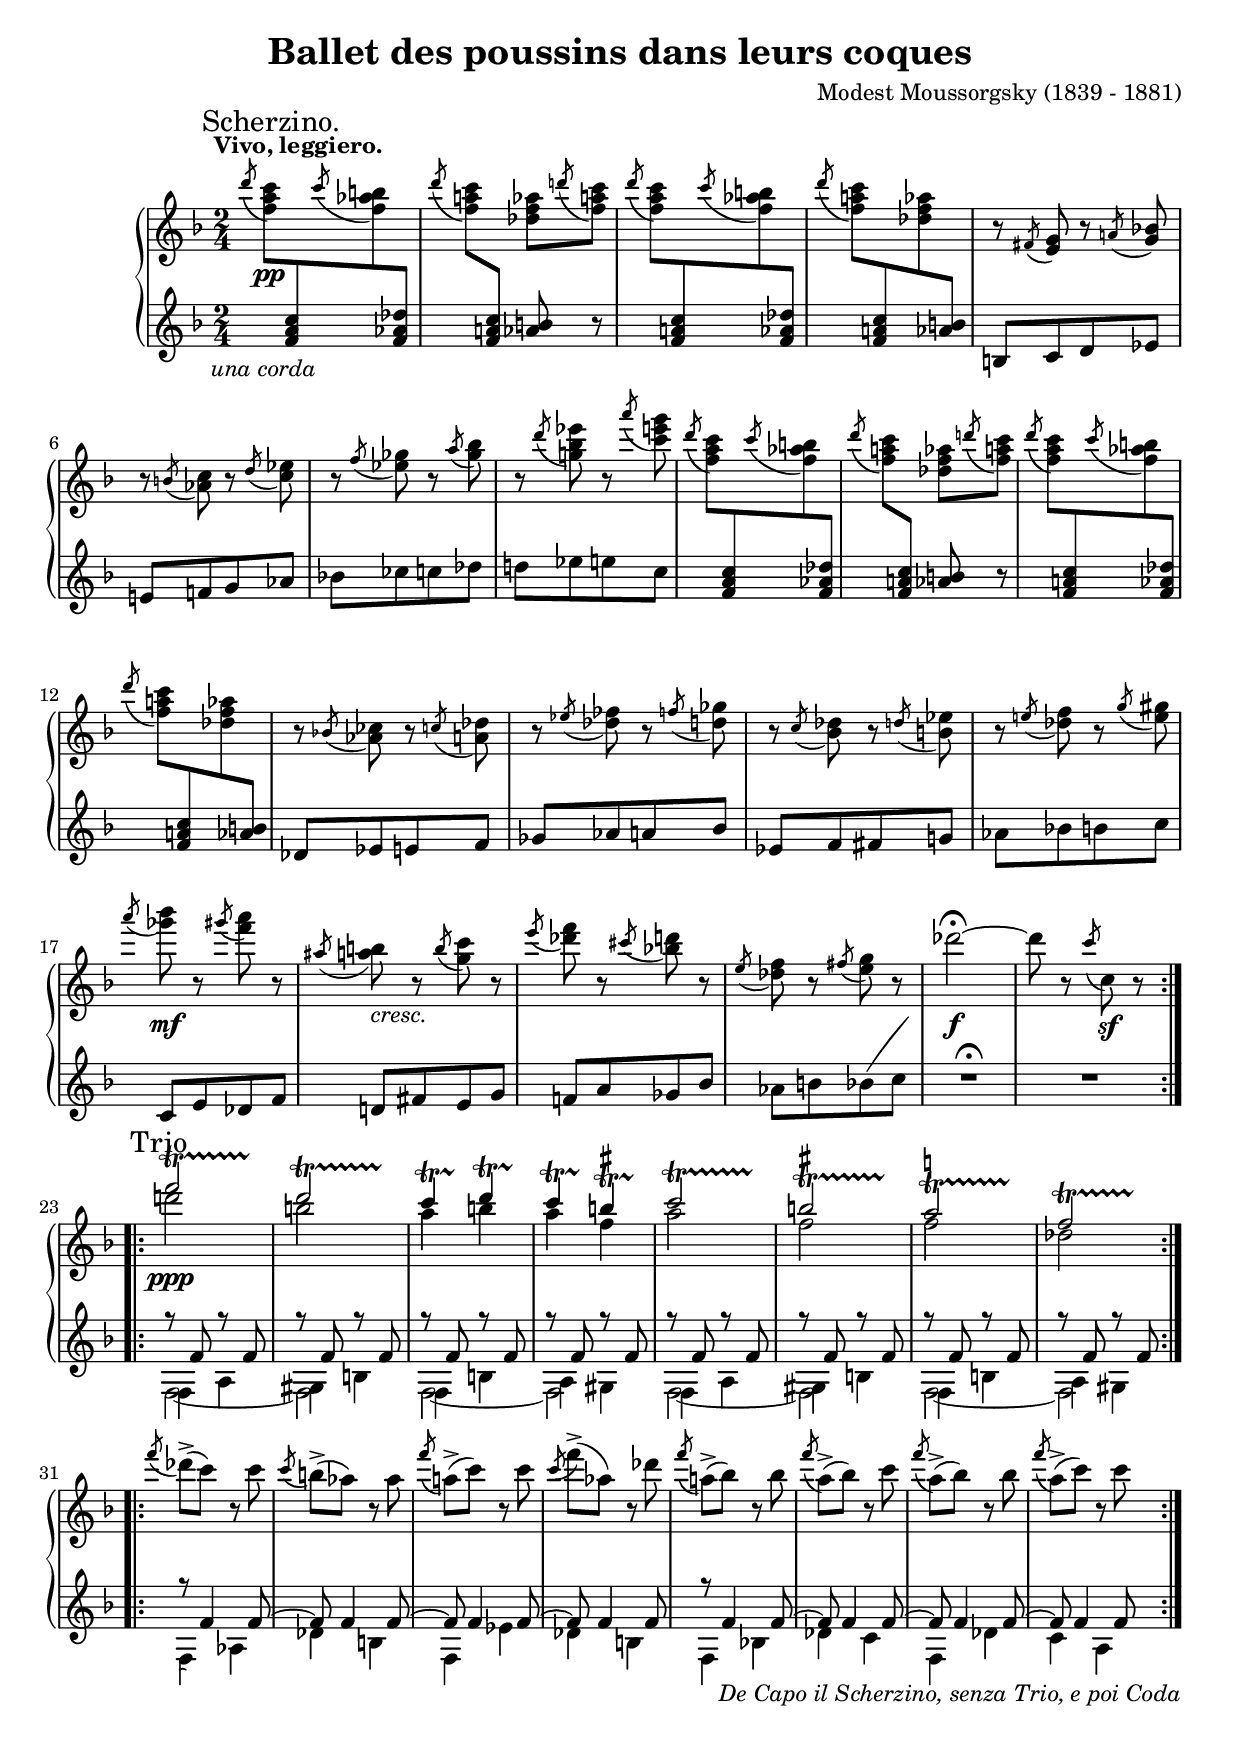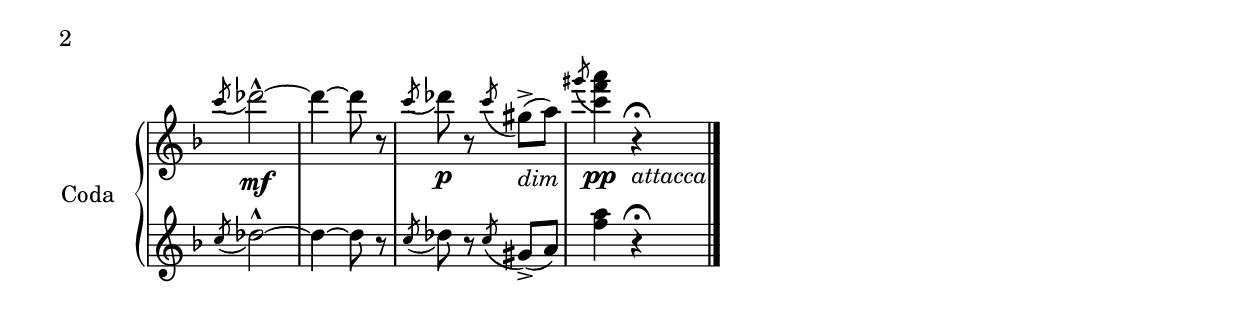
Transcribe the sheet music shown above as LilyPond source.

\version "2.18.2"
\language "english"

\header {
  title        = "Ballet des poussins dans leurs coques"
  composer     = "Modest Moussorgsky (1839 - 1881)"
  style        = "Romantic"
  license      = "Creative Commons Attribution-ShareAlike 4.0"
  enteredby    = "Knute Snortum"
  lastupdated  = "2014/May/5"
  date         = "1874"
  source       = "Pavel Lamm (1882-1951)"

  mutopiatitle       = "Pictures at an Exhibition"
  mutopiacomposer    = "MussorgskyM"
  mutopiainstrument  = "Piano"
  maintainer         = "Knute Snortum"
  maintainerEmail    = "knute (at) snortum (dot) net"
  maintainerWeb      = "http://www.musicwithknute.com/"
}

scherzino = {
  \once
  \override Score.RehearsalMark.self-alignment-X = #LEFT
  \mark "Scherzino."
}

trio = {
  \once
  \override Score.RehearsalMark.self-alignment-X = #LEFT
  \mark "Trio"
}

daCapoAdjust = {
  \override TextScript.X-offset = -38
  \override TextScript.Y-offset = -3
}

daCapo = \markup { \italic "De Capo il Scherzino, senza Trio, e poi Coda" }
cres = \markup { \italic "cresc." }
dimin = \markup { \italic "dim" }
attacca = \markup { \italic "attacca  " }

staffUp = \change Staff = "up"
staffDown = \change Staff = "down"

slurAcrossStaves = {
  \shape #'((0.1 . 0.1) (1 . 2) (1 . 3.5) (1 . 5)) Slur
}

highVoice = \relative c''' {
  \tempo "Vivo, leggiero."
  \scherzino
  | \acciaccatura { d8 } <f, a c>8 [ \pp \staffDown <f, a c> \staffUp
    \acciaccatura { c''8 } <f, af b> \staffDown <f, af df> ] \staffUp
  | \acciaccatura { d''8 } <f, a c>8 \staffDown <f, a c> \staffUp
    <df' f af> [ \acciaccatura { d'8 } <f, a c> ]
  | \acciaccatura { d'8 } <f, a c>8 [ \staffDown <f, a c> \staffUp
    \acciaccatura { c''8 } <f, af b> \staffDown <f, af df> ] \staffUp
  | \acciaccatura { d''8 } <f, a c>8 [ \staffDown <f, a c> \staffUp
    <df' f af> \staffDown <af b> ] \staffUp
  | r8 \acciaccatura { fs8 } <e g> r \acciaccatura { a8 } <g bf>
  | r8 \acciaccatura { b8 } <af c> r \acciaccatura { d8 } <c ef>
  | r8 \acciaccatura { f8 } <ef gf> r \acciaccatura { a8 } <gf bf>

  \barNumberCheck #8
  | r8 \acciaccatura { d'8 } <g, bf ef> r \acciaccatura { a'8 } <c, e g>
  | \acciaccatura { d8 } <f, a c>8 [ \staffDown <f, a c> \staffUp
    \acciaccatura { c''8 } <f, af b> \staffDown <f, af df> ] \staffUp
  | \acciaccatura { d''8 } <f, a c>8 \staffDown <f, a c> \staffUp
    <df' f af> [ \acciaccatura { d'8 } <f, a c> ]
  | \acciaccatura { d'8 } <f, a c>8 [ \staffDown <f, a c> \staffUp
    \acciaccatura { c''8 } <f, af b> \staffDown <f, af df> ] \staffUp
  | \acciaccatura { d''8 } <f, a c>8 [ \staffDown <f, a c> \staffUp
    <df' f af> \staffDown <af b> ] \staffUp
  | r8 \acciaccatura { bf8 } <af cf> r \acciaccatura { c8 } <a df>
  | r8 \acciaccatura { ef'8 } <df ff> r \acciaccatura { f8 } <d gf>
  | r8 \acciaccatura { c8 } <bf df> r \acciaccatura { d8 }  <b ef>
  | r8 \acciaccatura { e8 } <df f> r \acciaccatura { g8 } <e gs>
  | \acciaccatura { a'8 } <gf bf>8 \mf r \acciaccatura { gs8 } <f a> r
  | \acciaccatura { as,8 } <a b>8 _\cres r \acciaccatura { b8 } <g c> r
  | \acciaccatura { e'8 } <df f>8 r \acciaccatura { cs8 } <bf d> r
  | \acciaccatura { e,8 } <df f>8 r \acciaccatura { fs8 } <e g> r
  | df'2 ~ \f \fermata
  | df8 r \acciaccatura { c8 } c,8 \sf r \break
}

lowVoice = \relative c'' {
  | \acciaccatura { s8 } s2 \unaCorda
  | s4 <af b>8 r
  | s2 * 2
  | b,8 [ c d ef ]
  | e8 [ f g af ]
  | bf8 [ cf c df ]

  \barNumberCheck #8
  | d [ ef e c ]
  | s2
  | s4 <af b>8 r
  | s2 * 2
  | df,8 [ ef e f ]
  | gf8 [ af a bf ]
  | ef,8 [ f fs g ]

  \barNumberCheck #16
  | af8 [ bf b c ]
  | c,8 [ e df f ]
  | d [ fs e g ]
  | f [ a gf bf ]
  | af [ b \slurAcrossStaves bf ( c ) ]
  | R2 \fermataMarkup
  | R2
}

highVoiceTwo = \relative c''' {
  \trio
  \override TrillSpanner.X-extent = #'( 1 . 1 )
  \override TrillSpanner.Y-extent = #'( -2 . 0 )
  \override TrillSpanner.bound-details.right.padding = 1.9
  | f2 \startTrillSpan \ppp
  | d2 \startTrillSpan 
  | c4 \startTrillSpan d \startTrillSpan
  | c4 \startTrillSpan b \startTrillSpan ^\markup { \sharp }
  | c2 \startTrillSpan 
  | b2 \startTrillSpan ^\markup { \sharp }
  | a2 \startTrillSpan ^\markup { \natural }
  | f2 \startTrillSpan \break
}

upperMiddleTwo = \relative c''' {
  | d2 
  | b2
  | a4 b
  | a4 f
  | a2
  | f2
  | f2
  | df2
}

lowerMiddleTwo = \relative c' {
  \repeat unfold 8 { r8 f r f }
}

lowVoiceTwoA = \relative c {
  | f2 ~ f 
  | f2 ~ f 
  | f2 ~ f 
  | f2 ~ f
}

lowVoiceTwoB = \relative c {
  | f4 a gs b 
  | f4 b a gs
  | f4 a gs b 
  | f4 b a gs
}

highVoiceThree = \relative c''' {
  | \acciaccatura { f8 } df8-> ( c ) r c
  | \acciaccatura { c8 } b8-> ( af ) r af
  | \acciaccatura { f'8 } a,8-> ( c ) r c
  | \acciaccatura { c8 } f8-> ( af, ) r df 
  | \acciaccatura { f8 } a,-> ( bf ) r bf
  | \acciaccatura { f'8 } a,-> ( bf ) r c
  | \acciaccatura { f8 } a,-> ( bf ) r bf
  | \acciaccatura { f'8 } a,8-> ( c ) r c
}

lowerMiddleThree = \relative c' {
  | r8 f4 f8 ~
  | f8 f4 f8 ~
  | f8 f4 f8 ~
  | f8 f4 f8
  | r8 f4 f8 ~
  | f8 f4 f8 ~
  | f8 f4 f8 ~
  | f8 f4 \daCapoAdjust f8 _\daCapo
}

lowVoiceThree = \relative c {
  | \acciaccatura { s8 }  \stemDown f4 af
  | df4 b
  | f4 ef'
  | df4 b
  | f4 bf
  | df4 c 
  | f,4 df' 
  | c4 a 
}

global = {
  \key f \major
  \time 2/4
  \accidentalStyle piano
}

\score {
  \new PianoStaff <<
    \new Staff = "up" {
      \global
      \repeat volta 2 { \highVoice }
      \repeat volta 2 {
        <<
          \new Voice { \voiceOne \highVoiceTwo }
          \new Voice { \voiceTwo \upperMiddleTwo }
        >>
      }
      \repeat volta 2 { \highVoiceThree }
    }
    \new Staff = "down" {
      \global
      \repeat volta 2 { \lowVoice }
      \repeat volta 2 {
        <<
          \new Voice { \voiceOne \lowerMiddleTwo }
          \new Voice { \voiceFour \lowVoiceTwoA }
          \new Voice { \voiceTwo \lowVoiceTwoB }
        >>
      }
      \repeat volta 2 {
        <<
          \new Voice { \voiceThree \lowerMiddleThree }
          \new Voice { \voiceFour \lowVoiceThree }
        >>
      }
    }
  >>
  \layout {
  }
  \midi {
    \tempo 4 = 160
  }
}

% Coda

highVoiceCoda = \relative c''' {
  | \acciaccatura { c8 } df2-^ ~ \mf
  | df4 ~ df8 r
  | \acciaccatura { c8 } df8 \p r \acciaccatura { c8 } gs-> _\dimin ( a )
  | \acciaccatura { gs'8 } <c, f a>4 \pp r _\attacca \fermata
  \bar "|."
}

lowVoiceCoda = \relative c'' {
  | \acciaccatura { c8 } df2-^ ~
  | df4 ~ df8 r
  | \acciaccatura { c8 } df8 r \acciaccatura { c8 } gs-> ( a )
  | <f' a>4 r \fermata
}

globalCoda = {
  \key f \major
  \time 2/4
  \omit Staff.TimeSignature
}

\score {
  \new PianoStaff \with {
    instrumentName = #"Coda"
  }<<
    \new Staff {
      \globalCoda
      \highVoiceCoda
    }
    \new Staff {
      \globalCoda
      \lowVoiceCoda
    }
  >>
  \layout {
  }
  \midi {
  }
}
    
